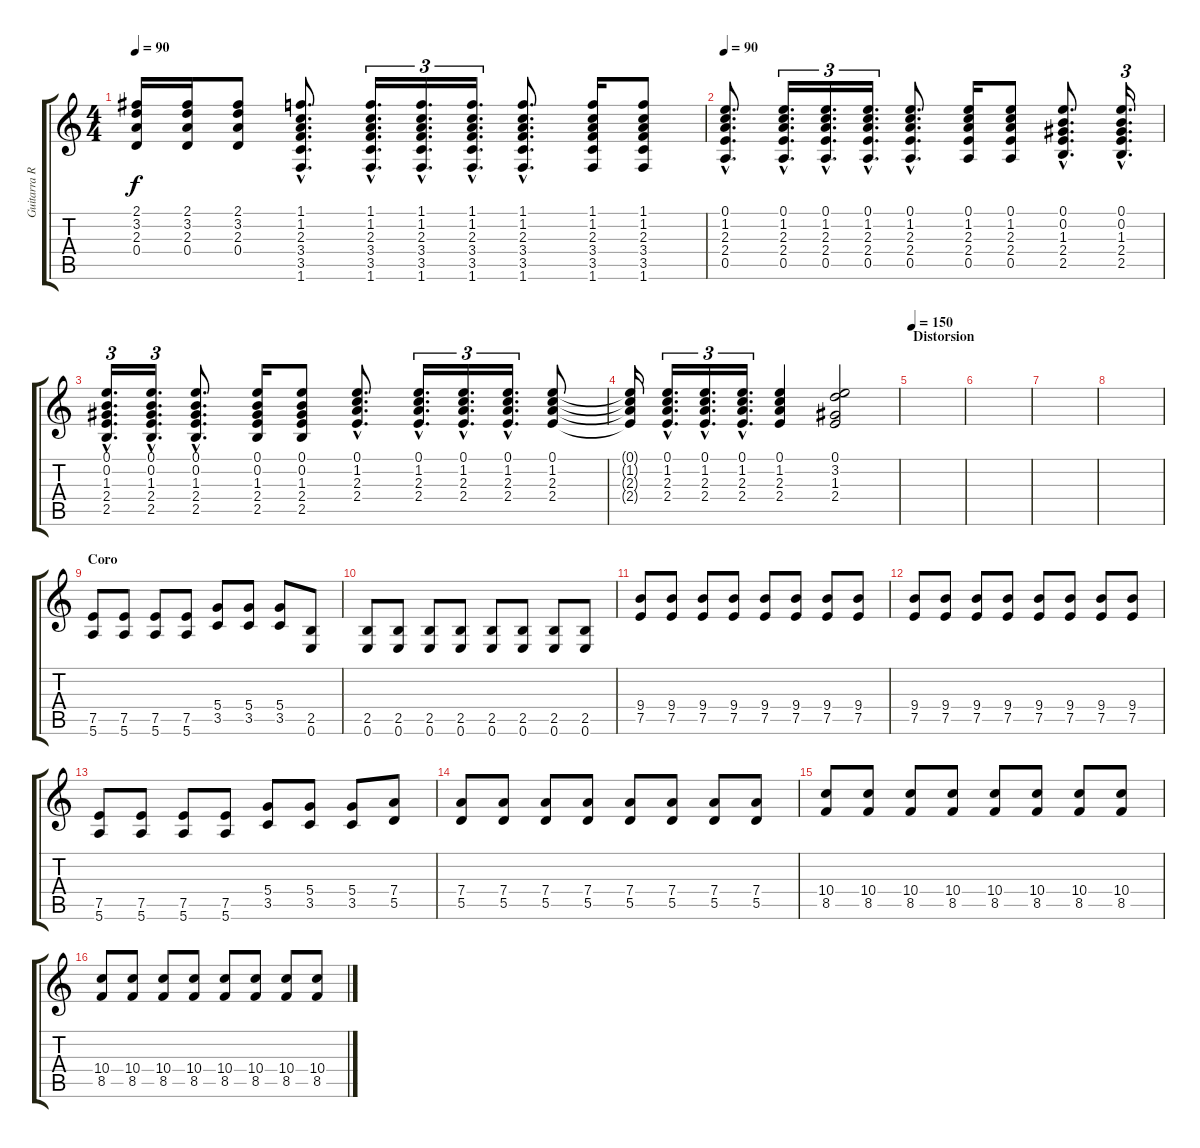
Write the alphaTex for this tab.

\track ("Guitarra Ritmica" "Guitarra R") {instrument acousticguitarnylon}
\staff {score tabs}
\tuning (E4 B3 G3 D3 A2 E2) {hide}
\ts (4 4)
\tempo 90
\clef g2
\ks c
(2.1{t} 3.2{t} 2.3{t} 0.4{t}).16{dy f} (2.1 3.2 2.3 0.4).16 (2.1 3.2 2.3 0.4).8 (1.1{hac} 1.2{hac} 2.3{hac} 3.4{hac} 3.5{hac} 1.6{hac}).8{d} (1.1{hac} 1.2{hac} 2.3{hac} 3.4{hac} 3.5{hac} 1.6{hac}).16{d tu (3 2)} (1.1{hac} 1.2{hac} 2.3{hac} 3.4{hac} 3.5{hac} 1.6{hac}).16{d tu (3 2)} (1.1{hac} 1.2{hac} 2.3{hac} 3.4{hac} 3.5{hac} 1.6{hac}).16{d tu (3 2)} (1.1{hac} 1.2{hac} 2.3{hac} 3.4{hac} 3.5{hac} 1.6{hac}).8{d} (1.1 1.2 2.3 3.4 3.5 1.6).16 (1.1 1.2 2.3 3.4 3.5 1.6).8 |
\tempo 90
(0.1{hac} 1.2{hac} 2.3{hac} 2.4{hac} 0.5{hac}).8{d} (0.1{hac} 1.2{hac} 2.3{hac} 2.4{hac} 0.5{hac}).16{d tu (3 2)} (0.1{hac} 1.2{hac} 2.3{hac} 2.4{hac} 0.5{hac}).16{d tu (3 2)} (0.1{hac} 1.2{hac} 2.3{hac} 2.4{hac} 0.5{hac}).16{d tu (3 2)} (0.1{hac} 1.2{hac} 2.3{hac} 2.4{hac} 0.5{hac}).8{d} (0.1 1.2 2.3 2.4 0.5).16 (0.1 1.2 2.3 2.4 0.5).8 (0.1{hac} 0.2{hac} 1.3{hac} 2.4{hac} 2.5{hac}).8{d} (0.1{hac} 0.2{hac} 1.3{hac} 2.4{hac} 2.5{hac}).16{d tu (3 2)} |
(0.1{hac} 0.2{hac} 1.3{hac} 2.4{hac} 2.5{hac}).16{d tu (3 2)} (0.1{hac} 0.2{hac} 1.3{hac} 2.4{hac} 2.5{hac}).16{d tu (3 2)} (0.1{hac} 0.2{hac} 1.3{hac} 2.4{hac} 2.5{hac}).8{d} (0.1 0.2 1.3 2.4 2.5).16 (0.1 0.2 1.3 2.4 2.5).8 (0.1{hac} 1.2{hac} 2.3{hac} 2.4{hac}).8{d} (0.1{hac} 1.2{hac} 2.3{hac} 2.4{hac}).16{d tu (3 2)} (0.1{hac} 1.2{hac} 2.3{hac} 2.4{hac}).16{d tu (3 2)} (0.1{hac} 1.2{hac} 2.3{hac} 2.4{hac}).16{d tu (3 2)} (0.1 1.2 2.3 2.4).8 |
(0.1{t} 1.2{t} 2.3{t} 2.4{t}).16 (0.1{hac} 1.2{hac} 2.3{hac} 2.4{hac}).16{d tu (3 2)} (0.1{hac} 1.2{hac} 2.3{hac} 2.4{hac}).16{d tu (3 2)} (0.1{hac} 1.2{hac} 2.3{hac} 2.4{hac}).16{d tu (3 2)} (0.1 1.2 2.3 2.4).4 (0.1 3.2 1.3 2.4).2 |
\section ("" "Distorsion")
\tempo 150
|
|
|
|
\section ("" "Coro")
(7.5 5.6).8 (7.5 5.6).8 (7.5 5.6).8 (7.5 5.6).8 (5.4 3.5).8 (5.4 3.5).8 (5.4 3.5).8 (2.5 0.6).8{volume 10 instrument overdrivenguitar} |
(2.5 0.6).8 (2.5 0.6).8 (2.5 0.6).8 (2.5 0.6).8 (2.5 0.6).8 (2.5 0.6).8 (2.5 0.6).8 (2.5 0.6).8 |
(9.4 7.5).8 (9.4 7.5).8 (9.4 7.5).8 (9.4 7.5).8 (9.4 7.5).8 (9.4 7.5).8 (9.4 7.5).8 (9.4 7.5).8 |
(9.4 7.5).8 (9.4 7.5).8 (9.4 7.5).8 (9.4 7.5).8 (9.4 7.5).8 (9.4 7.5).8 (9.4 7.5).8 (9.4 7.5).8 |
(7.5 5.6).8 (7.5 5.6).8 (7.5 5.6).8 (7.5 5.6).8 (5.4 3.5).8 (5.4 3.5).8 (5.4 3.5).8 (7.4 5.5).8 |
(7.4 5.5).8 (7.4 5.5).8 (7.4 5.5).8 (7.4 5.5).8 (7.4 5.5).8 (7.4 5.5).8 (7.4 5.5).8 (7.4 5.5).8 |
(10.4 8.5).8 (10.4 8.5).8 (10.4 8.5).8 (10.4 8.5).8 (10.4 8.5).8 (10.4 8.5).8 (10.4 8.5).8 (10.4 8.5).8 |
(10.4 8.5).8 (10.4 8.5).8 (10.4 8.5).8 (10.4 8.5).8 (10.4 8.5).8 (10.4 8.5).8 (10.4 8.5).8 (10.4 8.5).8
